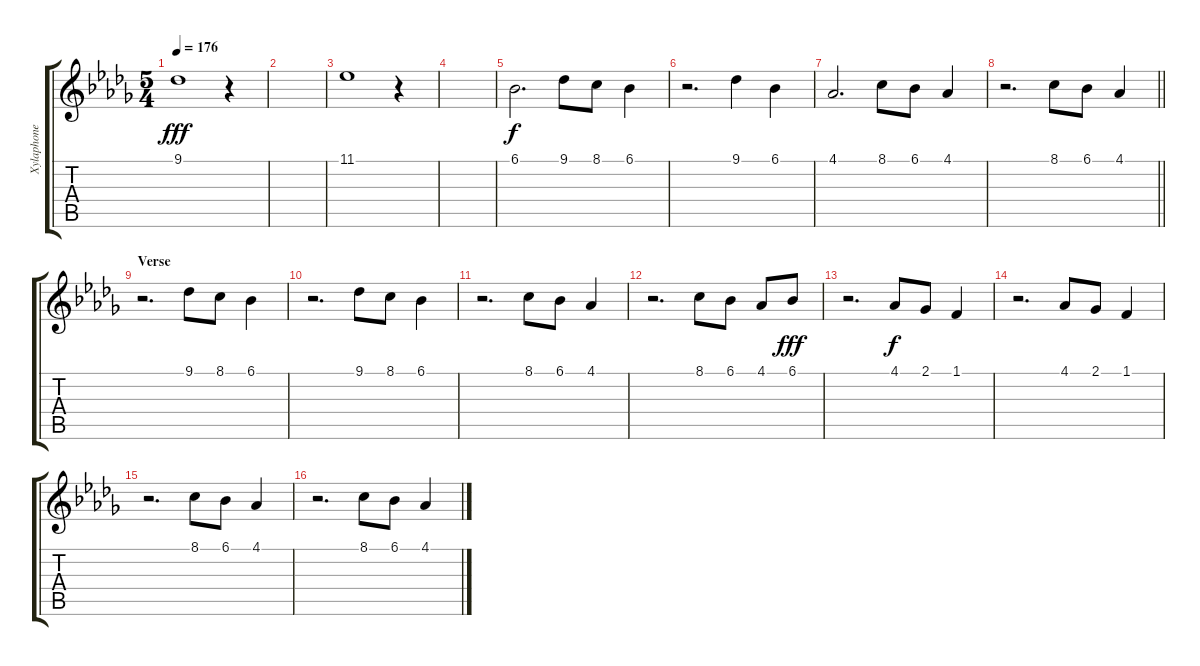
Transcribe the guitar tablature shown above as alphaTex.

\track ("Xylaphone" "Xylaphone") {instrument xylophone}
\staff {score tabs}
\tuning (E4 B3 G3 D3 A2 E2) {hide}
\ts (5 4)
\tempo 176
\clef g2
\ks db
9.1.1{dy fff} r.4 |
|
11.1.1 r.4 |
|
6.1.2{d dy f} 9.1.8 8.1.8 6.1.4 |
r.2{d} 9.1.4 6.1.4 |
4.1.2{d} 8.1.8 6.1.8 4.1.4 |
\barLineRight lightlight
r.2{d} 8.1.8 6.1.8 4.1.4 |
\section ("" "Verse")
r.2{d} 9.1.8 8.1.8 6.1.4 |
r.2{d} 9.1.8 8.1.8 6.1.4 |
r.2{d} 8.1.8 6.1.8 4.1.4 |
r.2{d} 8.1.8 6.1.8 4.1.8 6.1.8{dy fff} |
r.2{d} 4.1.8{dy f} 2.1.8 1.1.4 |
r.2{d} 4.1.8 2.1.8 1.1.4 |
r.2{d} 8.1.8 6.1.8 4.1.4 |
r.2{d} 8.1.8 6.1.8 4.1.4
